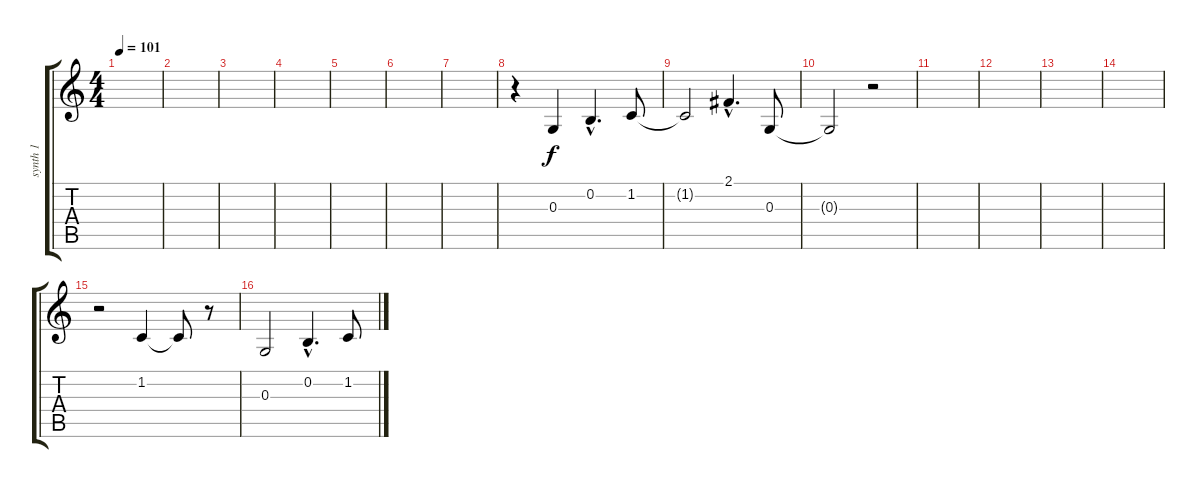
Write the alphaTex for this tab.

\track ("synth 1" "synth 1") {instrument pad1newage}
\staff {score tabs}
\tuning (E4 B3 G3 D3 A2 E2) {hide}
\ts (4 4)
\tempo 101
\clef g2
\ks c
|
|
|
|
|
|
|
r.4 0.3.4 0.2{hac}.4{d} 1.2.8 |
1.2{t}.2 2.1{hac}.4{d} 0.3.8 |
0.3{t}.2 r.2 |
|
|
|
|
r.2 1.2.4 1.2{t}.8 r.8 |
0.3.2 0.2{hac}.4{d} 1.2.8
